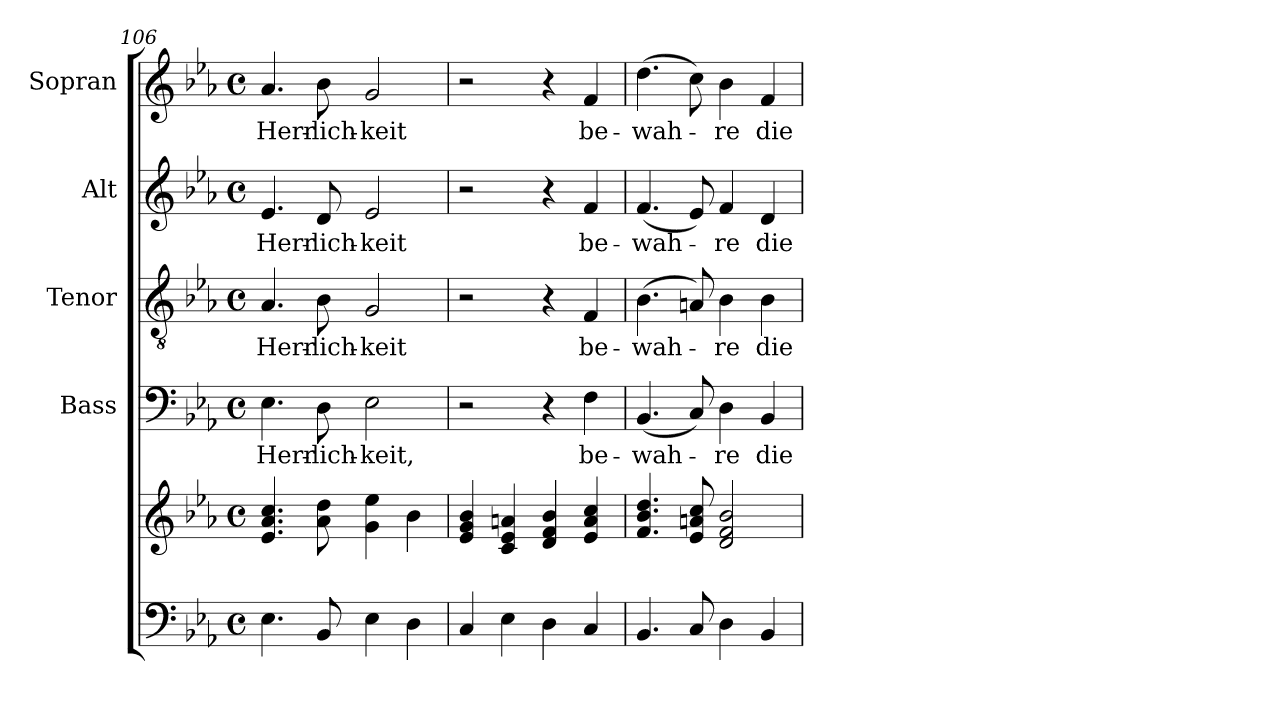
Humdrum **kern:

**kern	**kern	**kern	**text	**kern	**text	**kern	**text	**kern	**text
*part5	*part5	*part4	*part4	*part3	*part3	*part2	*part2	*part1	*part1
*staff6	*staff5	*staff4	*staff4	*staff3	*staff3	*staff2	*staff2	*staff1	*staff1
*	*	*I"Bass	*	*I"Tenor	*	*I"Alt	*	*I"Sopran	*
*	*	*I'B.	*	*I'T.	*	*I'A.	*	*I'S.	*
*clefF4	*clefG2	*clefF4	*	*clefGv2	*	*clefG2	*	*clefG2	*
*k[b-e-a-]	*k[b-e-a-]	*k[b-e-a-]	*	*k[b-e-a-]	*	*k[b-e-a-]	*	*k[b-e-a-]	*
*E-:	*E-:	*E-:	*	*E-:	*	*E-:	*	*E-:	*
*M4/4	*M4/4	*M4/4	*	*M4/4	*	*M4/4	*	*M4/4	*
*met(c)	*met(c)	*met(c)	*	*met(c)	*	*met(c)	*	*met(c)	*
=106	=106	=106	=106	=106	=106	=106	=106	=106	=106
!	!	!	!LO:LY:b	!	!LO:LY:b	!	!LO:LY:b	!	!LO:LY:b
4.E-\	4.e-/ 4.a-/ 4.cc/	4.E-\	Herr-	4.A-/	Herr-	4.e-/	Herr-	4.a-/	Herr-
!	!	!	!LO:LY:b	!	!LO:LY:b	!	!LO:LY:b	!	!LO:LY:b
8BB-/	8a-\ 8dd\	8D\	-lich-	8B-\	-lich-	8d/	-lich-	8b-\	-lich-
!	!	!	!LO:LY:b	!	!LO:LY:b	!	!LO:LY:b	!	!LO:LY:b
4E-\	4g\ 4ee-\	2E-\	-keit,	2G/	-keit	2e-/	-keit	2g/	-keit
4D\	4b-\	.	.	.	.	.	.	.	.
=107	=107	=107	=107	=107	=107	=107	=107	=107	=107
4C/	4e-/ 4g/ 4b-/	2r	.	2r	.	2r	.	2r	.
4E-\	4c/ 4e-/ 4an/	.	.	.	.	.	.	.	.
4D\	4d/ 4f/ 4b-/	4r	.	4r	.	4r	.	4r	.
!	!	!	!LO:LY:b	!	!LO:LY:b	!	!LO:LY:b	!	!LO:LY:b
4C/	4e-/ 4a/ 4cc/	4F\	be-	4F/	be-	4f/	be-	4f/	be-
!!LO:LB:g=z
=108	=108	=108	=108	=108	=108	=108	=108	=108	=108
!	!	!	!LO:LY:b	!	!LO:LY:b	!	!LO:LY:b	!	!LO:LY:b
4.BB-/	4.f/ 4.b-/ 4.dd/	(<4.BB-/	-wah-	(>4.B-\	-wah-	(<4.f/	-wah-	(>4.dd\	-wah-
8C/	8e-/ 8an/ 8cc/	8C/)	.	8An/)	.	8e-/)	.	8cc\)	.
!	!	!	!LO:LY:b	!	!LO:LY:b	!	!LO:LY:b	!	!LO:LY:b
4D\	2d/ 2f/ 2b-/	4D\	-re	4B-\	-re	4f/	-re	4b-\	-re
!	!	!	!LO:LY:b	!	!LO:LY:b	!	!LO:LY:b	!	!LO:LY:b
4BB-/	.	4BB-/	die	4B-\	die	4d/	die	4f/	die
=	=	=	=	=	=	=	=	=	=
*-	*-	*-	*-	*-	*-	*-	*-	*-	*-
